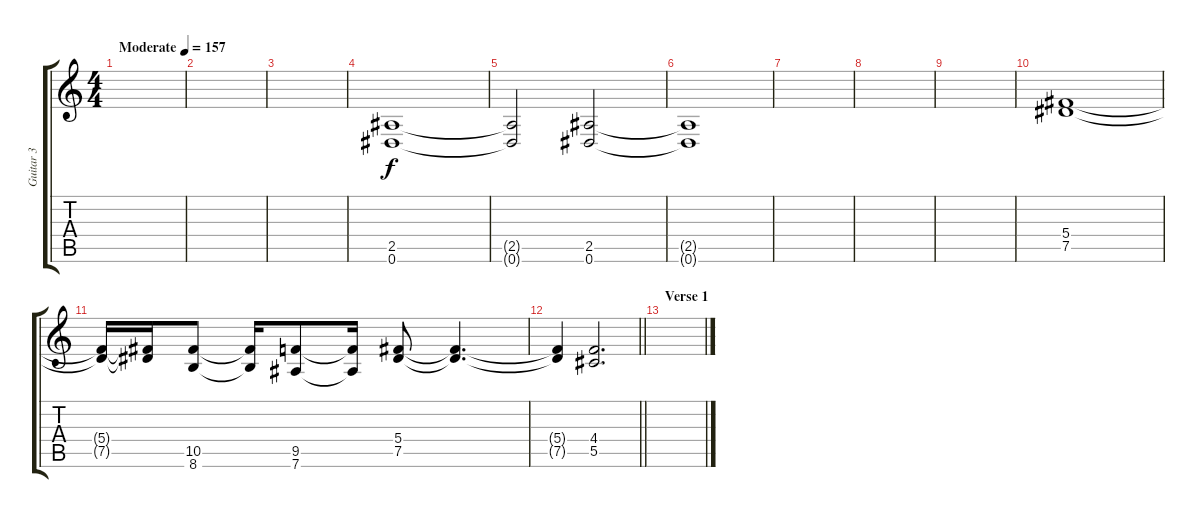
\track ("Guitar 3" "Guitar 3") {instrument distortionguitar}
\staff {score tabs}
\tuning (Eb4 Bb3 Gb3 Db3 Ab2 Eb2) {hide}
\ts (4 4)
\tempo (157 "Moderate")
\clef g2
\ks c
|
|
|
(2.5 0.6).1 |
(2.5{t} 0.6{t}).2 (2.5 0.6).2 |
(2.5{t} 0.6{t}).1 |
|
|
|
(5.4 7.5).1 |
(5.4{t} 7.5{t}).16 (5.4{t} 7.5{t}).16 (10.5 8.6).8 (10.5{t} 8.6{t}).16 (9.5 7.6).8 (9.5{t} 7.6{t}).16 (5.4 7.5).8 (5.4{t} 7.5{t}).4{d} |
\barLineRight lightlight
(5.4{t} 7.5{t}).4 (4.4 5.5).2{d} |
\section ("" "Verse 1")
